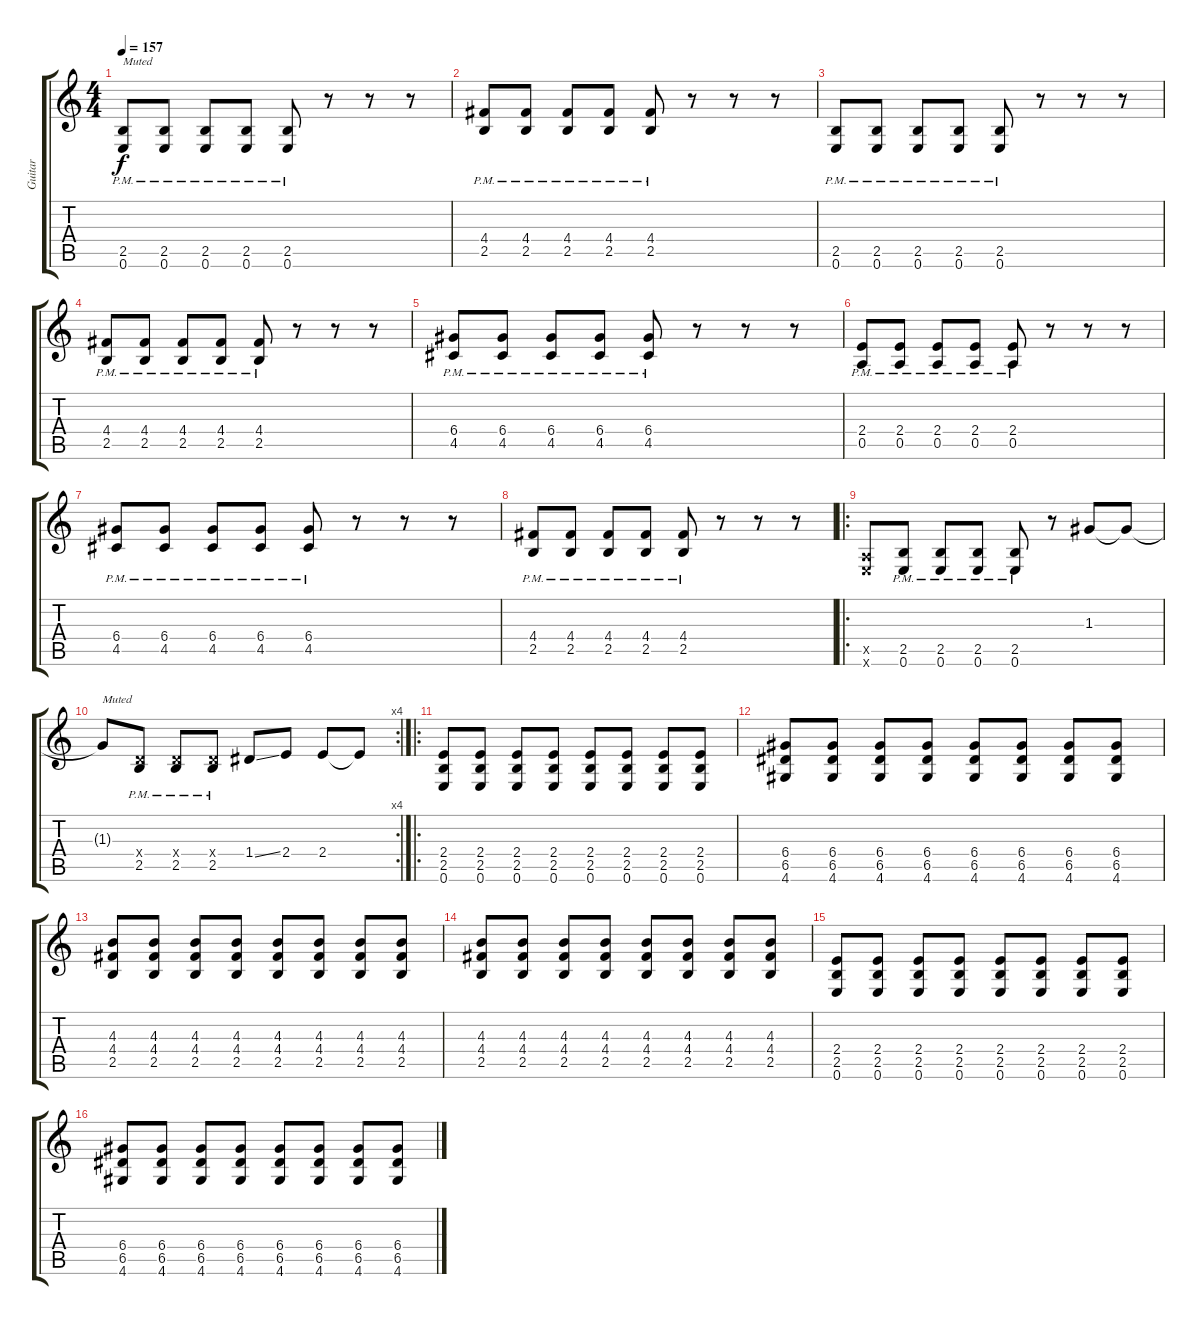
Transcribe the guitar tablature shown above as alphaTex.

\track ("Guitar" "Guitar") {instrument distortionguitar}
\staff {score tabs}
\tuning (E4 B3 G3 D3 A2 E2) {hide}
\ts (4 4)
\tempo 157
\clef g2
\ks c
(2.5{pm} 0.6{pm}).8{txt "Muted" dy f} (2.5{pm} 0.6{pm}).8 (2.5{pm} 0.6{pm}).8 (2.5{pm} 0.6{pm}).8 (2.5{pm} 0.6{pm}).8 r.8 r.8 r.8 |
(4.4{pm} 2.5{pm}).8 (4.4{pm} 2.5{pm}).8 (4.4{pm} 2.5{pm}).8 (4.4{pm} 2.5{pm}).8 (4.4{pm} 2.5{pm}).8 r.8 r.8 r.8 |
(2.5{pm} 0.6{pm}).8 (2.5{pm} 0.6{pm}).8 (2.5{pm} 0.6{pm}).8 (2.5{pm} 0.6{pm}).8 (2.5{pm} 0.6{pm}).8 r.8 r.8 r.8 |
(4.4{pm} 2.5{pm}).8 (4.4{pm} 2.5{pm}).8 (4.4{pm} 2.5{pm}).8 (4.4{pm} 2.5{pm}).8 (4.4{pm} 2.5{pm}).8 r.8 r.8 r.8 |
(6.4{pm} 4.5{pm}).8 (6.4{pm} 4.5{pm}).8 (6.4{pm} 4.5{pm}).8 (6.4{pm} 4.5{pm}).8 (6.4{pm} 4.5{pm}).8 r.8 r.8 r.8 |
(2.4{pm} 0.5{pm}).8 (2.4{pm} 0.5{pm}).8 (2.4{pm} 0.5{pm}).8 (2.4{pm} 0.5{pm}).8 (2.4{pm} 0.5{pm}).8 r.8 r.8 r.8 |
(6.4{pm} 4.5{pm}).8 (6.4{pm} 4.5{pm}).8 (6.4{pm} 4.5{pm}).8 (6.4{pm} 4.5{pm}).8 (6.4{pm} 4.5{pm}).8 r.8 r.8 r.8 |
(4.4{pm} 2.5{pm}).8 (4.4{pm} 2.5{pm}).8 (4.4{pm} 2.5{pm}).8 (4.4{pm} 2.5{pm}).8 (4.4{pm} 2.5{pm}).8 r.8 r.8 r.8 |
\ro
(0.5{x} 0.6{x}).8 (2.5{pm} 0.6{pm}).8 (2.5{pm} 0.6{pm}).8 (2.5{pm} 0.6{pm}).8 (2.5{pm} 0.6{pm}).8 r.8 1.3.8 1.3{t}.8 |
\rc 4
1.3{t}.8{txt "Muted"} (0.4{x} 2.5{pm}).8 (0.4{x} 2.5{pm}).8 (0.4{x} 2.5{pm}).8 1.4{ss}.8 2.4.8 2.4.8 2.4{t}.8 |
\ro
(2.4 2.5 0.6).8 (2.4 2.5 0.6).8 (2.4 2.5 0.6).8 (2.4 2.5 0.6).8 (2.4 2.5 0.6).8 (2.4 2.5 0.6).8 (2.4 2.5 0.6).8 (2.4 2.5 0.6).8 |
(6.4 6.5 4.6).8 (6.4 6.5 4.6).8 (6.4 6.5 4.6).8 (6.4 6.5 4.6).8 (6.4 6.5 4.6).8 (6.4 6.5 4.6).8 (6.4 6.5 4.6).8 (6.4 6.5 4.6).8 |
(4.3 4.4 2.5).8 (4.3 4.4 2.5).8 (4.3 4.4 2.5).8 (4.3 4.4 2.5).8 (4.3 4.4 2.5).8 (4.3 4.4 2.5).8 (4.3 4.4 2.5).8 (4.3 4.4 2.5).8 |
(4.3 4.4 2.5).8 (4.3 4.4 2.5).8 (4.3 4.4 2.5).8 (4.3 4.4 2.5).8 (4.3 4.4 2.5).8 (4.3 4.4 2.5).8 (4.3 4.4 2.5).8 (4.3 4.4 2.5).8 |
(2.4 2.5 0.6).8 (2.4 2.5 0.6).8 (2.4 2.5 0.6).8 (2.4 2.5 0.6).8 (2.4 2.5 0.6).8 (2.4 2.5 0.6).8 (2.4 2.5 0.6).8 (2.4 2.5 0.6).8 |
(6.4 6.5 4.6).8 (6.4 6.5 4.6).8 (6.4 6.5 4.6).8 (6.4 6.5 4.6).8 (6.4 6.5 4.6).8 (6.4 6.5 4.6).8 (6.4 6.5 4.6).8 (6.4 6.5 4.6).8
